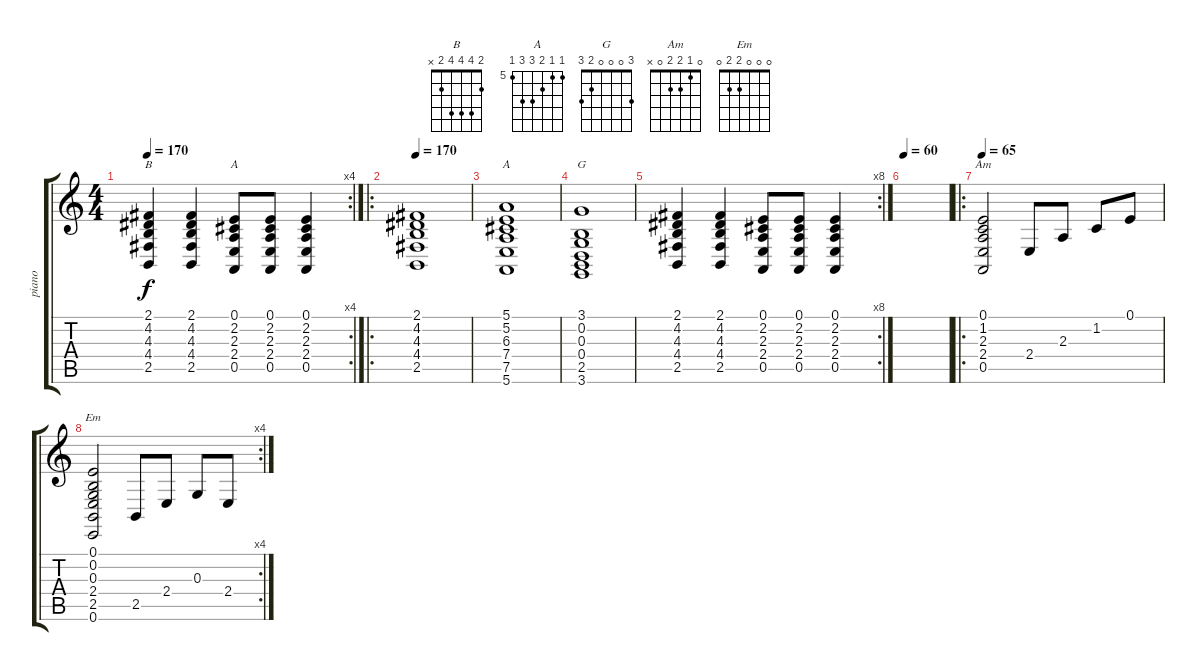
\track ("piano" "piano") {instrument cello}
\staff {score tabs}
\tuning (E4 B3 G3 D3 A2 E2) {hide}
\chord ("B" 2 4 4 4 2 x)
\chord ("A" 0 2 2 2 0 x)
\chord ("A" 5 5 6 7 7 5) {firstfret 5}
\chord ("G" 3 0 0 0 2 3)
\chord ("Am" 0 1 2 2 0 x)
\chord ("Em" 0 0 0 2 2 0)
\rc 4
\ts (4 4)
\tempo 170
\clef g2
\ks c
(2.1 4.2 4.3 4.4 2.5).4{ch "B" dy f} (2.1 4.2 4.3 4.4 2.5).4 (0.1 2.2 2.3 2.4 0.5).8{ch "A"} (0.1 2.2 2.3 2.4 0.5).8 (0.1 2.2 2.3 2.4 0.5).4 |
\ro
\tempo 170
(2.1 4.2 4.3 4.4 2.5).1{instrument synthstrings1} |
(5.1 5.2 6.3 7.4 7.5 5.6).1{ch "A"} |
(3.1 0.2 0.3 0.4 2.5 3.6).1{ch "G"} |
\rc 8
(2.1 4.2 4.3 4.4 2.5).4 (2.1 4.2 4.3 4.4 2.5).4 (0.1 2.2 2.3 2.4 0.5).8 (0.1 2.2 2.3 2.4 0.5).8 (0.1 2.2 2.3 2.4 0.5).4 |
\tempo 60
|
\ro
\tempo 65
(0.1 1.2 2.3 2.4 0.5).2{ch "Am"} 2.4.8{instrument acousticgrandpiano} 2.3.8 1.2.8 0.1.8 |
\rc 4
(0.1 0.2 0.3 2.4 2.5 0.6).2{ch "Em"} 2.5.8{instrument acousticgrandpiano} 2.4.8 0.3.8 2.4.8
